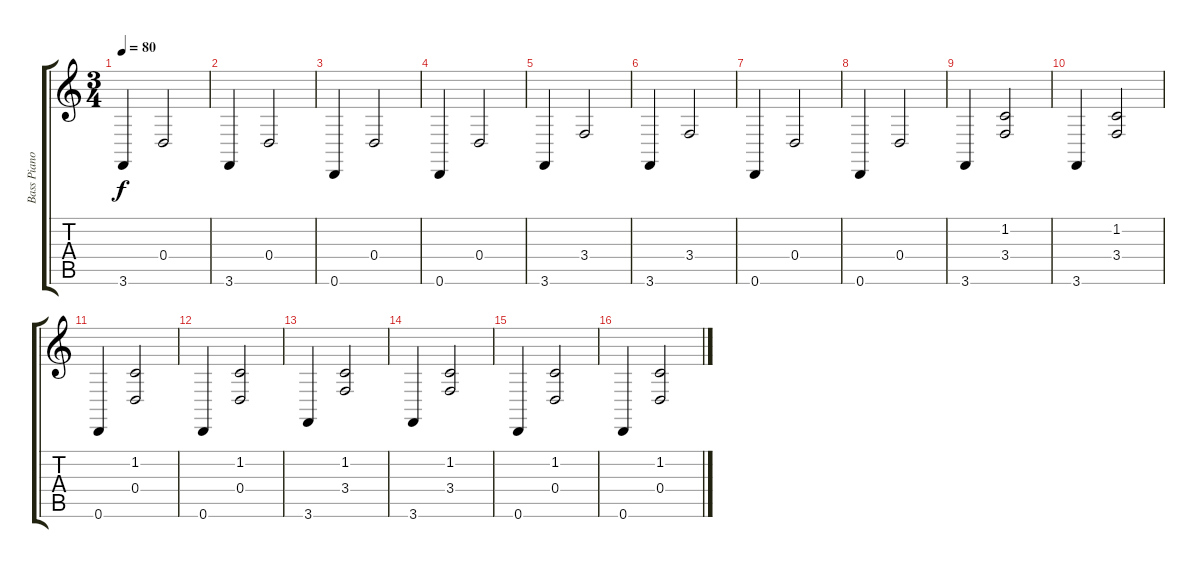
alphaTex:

\track ("Bass Piano" "Bass Piano") {instrument electricpiano1}
\staff {score tabs}
\tuning (E4 B3 G3 D3 A2 D2) {hide}
\ts (3 4)
\tempo 80
\clef g2
\ks c
3.6.4{dy f} 0.4.2 |
3.6.4 0.4.2 |
0.6.4 0.4.2 |
0.6.4 0.4.2 |
3.6.4 3.4.2 |
3.6.4 3.4.2 |
0.6.4 0.4.2 |
0.6.4 0.4.2 |
3.6.4 (1.2 3.4).2 |
3.6.4 (1.2 3.4).2 |
0.6.4 (1.2 0.4).2 |
0.6.4 (1.2 0.4).2 |
3.6.4 (1.2 3.4).2 |
3.6.4 (1.2 3.4).2 |
0.6.4 (1.2 0.4).2 |
0.6.4 (1.2 0.4).2
